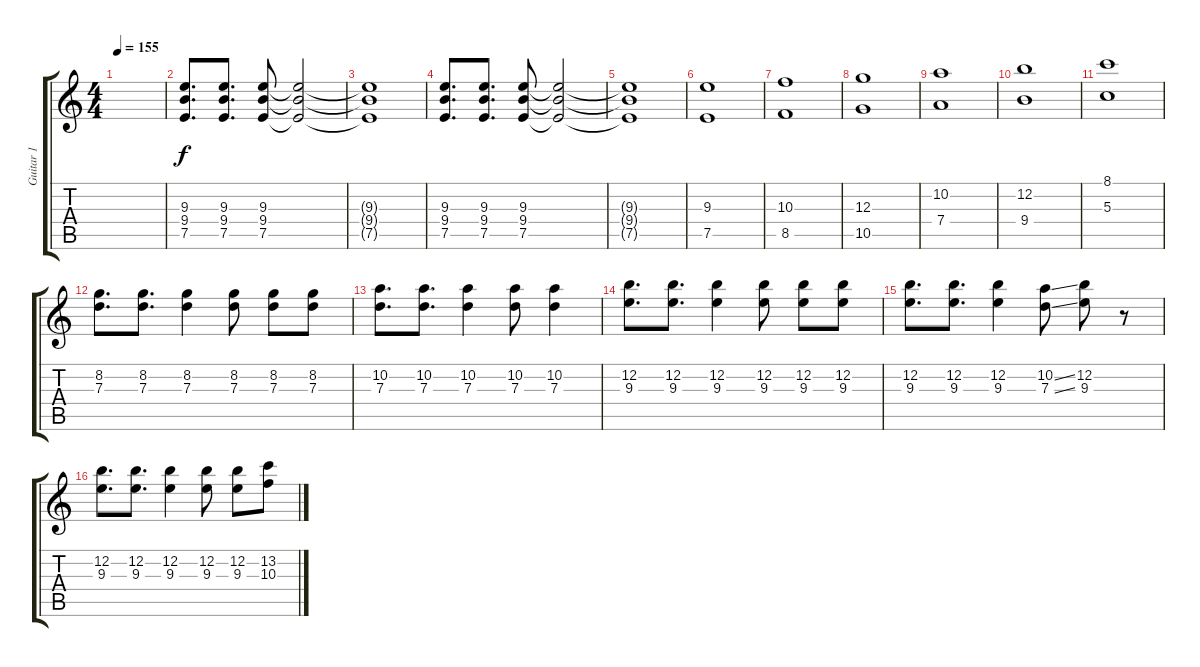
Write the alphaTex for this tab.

\track ("Guitar 1" "Guitar 1") {instrument overdrivenguitar}
\staff {score tabs}
\tuning (E4 B3 G3 D3 A2 E2) {hide}
\ts (4 4)
\tempo 155
\clef g2
\ks c
|
(9.3 9.4 7.5).8{d} (9.3 9.4 7.5).8{d} (9.3 9.4 7.5).8 (9.3{t} 9.4{t} 7.5{t}).2 |
(9.3{t} 9.4{t} 7.5{t}).1 |
(9.3 9.4 7.5).8{d} (9.3 9.4 7.5).8{d} (9.3 9.4 7.5).8 (9.3{t} 9.4{t} 7.5{t}).2 |
(9.3{t} 9.4{t} 7.5{t}).1 |
(9.3 7.5).1 |
(10.3 8.5).1 |
(12.3 10.5).1 |
(10.2 7.4).1 |
(12.2 9.4).1 |
(8.1 5.3).1 |
(8.2 7.3).8{d} (8.2 7.3).8{d} (8.2 7.3).4 (8.2 7.3).8 (8.2 7.3).8 (8.2 7.3).8 |
(10.2 7.3).8{d} (10.2 7.3).8{d} (10.2 7.3).4 (10.2 7.3).8 (10.2 7.3).4 |
(12.2 9.3).8{d} (12.2 9.3).8{d} (12.2 9.3).4 (12.2 9.3).8 (12.2 9.3).8 (12.2 9.3).8 |
(12.2 9.3).8{d} (12.2 9.3).8{d} (12.2 9.3).4 (10.2{ss} 7.3{ss}).8 (12.2 9.3).8 r.8 |
(12.2 9.3).8{d} (12.2 9.3).8{d} (12.2 9.3).4 (12.2 9.3).8 (12.2 9.3).8 (13.2 10.3).8
